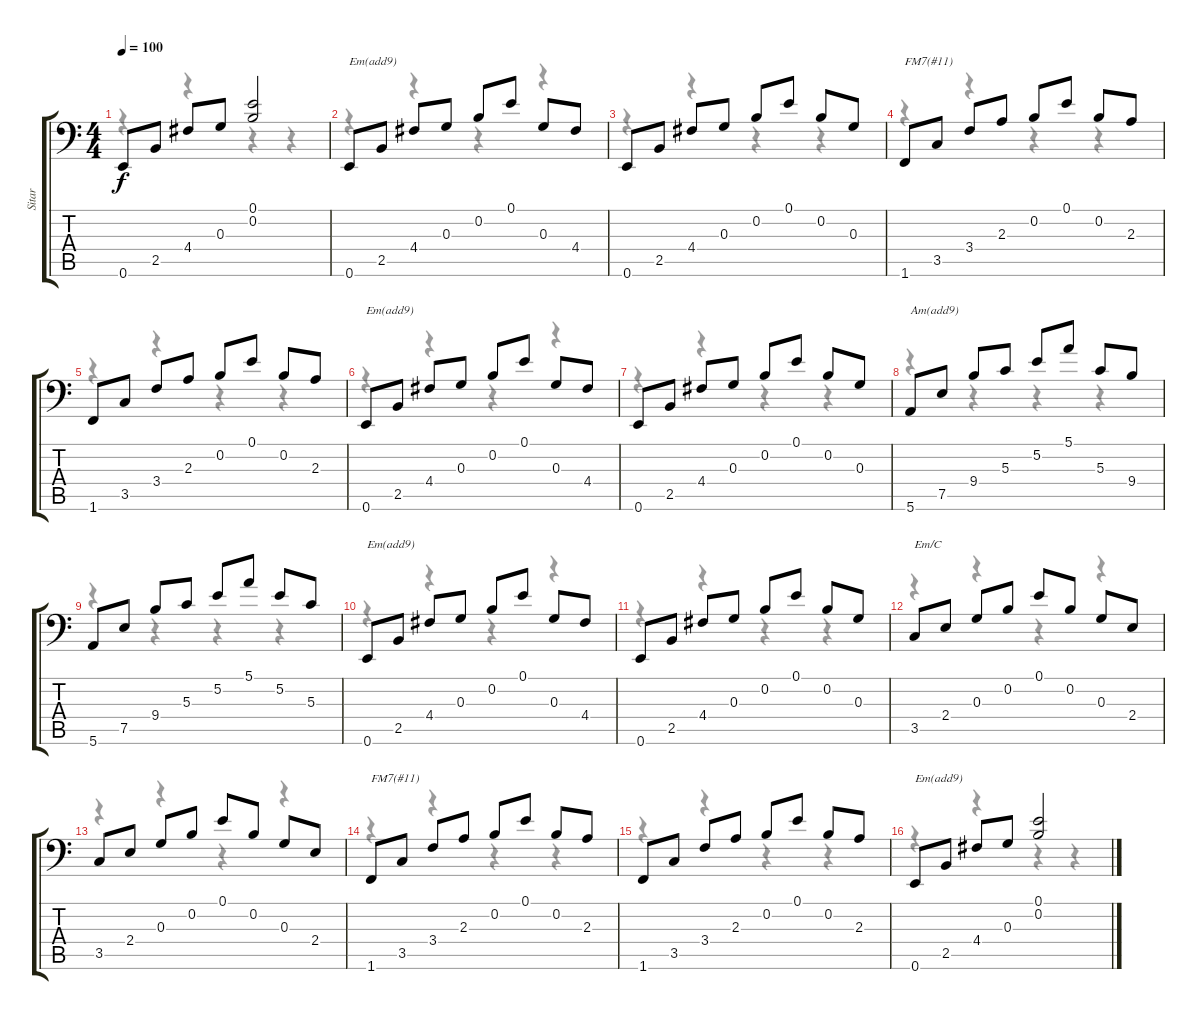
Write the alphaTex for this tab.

\track ("Sitar" "Sitar") {instrument sitar}
\staff {score tabs}
\tuning (E4 B3 G3 D3 A2 E2) {hide}
\voice
\ts (4 4)
\tempo 100
\clef f4
\ks c
0.6.8{dy f} 2.5.8 4.4.8 0.3.8 (0.1 0.2).2 |
0.6.8{txt "Em(add9)"} 2.5.8 4.4.8 0.3.8 0.2.8 0.1.8 0.3.8 4.4.8 |
0.6.8 2.5.8 4.4.8 0.3.8 0.2.8 0.1.8 0.2.8 0.3.8 |
1.6.8{txt "FM7(#11)"} 3.5.8 3.4.8 2.3.8 0.2.8 0.1.8 0.2.8 2.3.8 |
1.6.8 3.5.8 3.4.8 2.3.8 0.2.8 0.1.8 0.2.8 2.3.8 |
0.6.8{txt "Em(add9)"} 2.5.8 4.4.8 0.3.8 0.2.8 0.1.8 0.3.8 4.4.8 |
0.6.8 2.5.8 4.4.8 0.3.8 0.2.8 0.1.8 0.2.8 0.3.8 |
5.6.8{txt "Am(add9)"} 7.5.8 9.4.8 5.3.8 5.2.8 5.1.8 5.3.8 9.4.8 |
5.6.8 7.5.8 9.4.8 5.3.8 5.2.8 5.1.8 5.2.8 5.3.8 |
0.6.8{txt "Em(add9)"} 2.5.8 4.4.8 0.3.8 0.2.8 0.1.8 0.3.8 4.4.8 |
0.6.8 2.5.8 4.4.8 0.3.8 0.2.8 0.1.8 0.2.8 0.3.8 |
3.5.8{txt "Em/C"} 2.4.8 0.3.8 0.2.8 0.1.8 0.2.8 0.3.8 2.4.8 |
3.5.8 2.4.8 0.3.8 0.2.8 0.1.8 0.2.8 0.3.8 2.4.8 |
1.6.8{txt "FM7(#11)"} 3.5.8 3.4.8 2.3.8 0.2.8 0.1.8 0.2.8 2.3.8 |
1.6.8 3.5.8 3.4.8 2.3.8 0.2.8 0.1.8 0.2.8 2.3.8 |
0.6.8{txt "Em(add9)"} 2.5.8 4.4.8 0.3.8 (0.1 0.2).2
\voice
\clef f4
\ottava regular
\simile none
\ks c
r.4{dy f} r.4 r.4 r.4 |
r.4 r.4 r.4 r.4 |
r.4 r.4 r.4 r.4 |
r.4 r.4 r.4 r.4 |
r.4 r.4 r.4 r.4 |
r.4 r.4 r.4 r.4 |
r.4 r.4 r.4 r.4 |
r.4 r.4 r.4 r.4 |
r.4 r.4 r.4 r.4 |
r.4 r.4 r.4 r.4 |
r.4 r.4 r.4 r.4 |
r.4 r.4 r.4 r.4 |
r.4 r.4 r.4 r.4 |
r.4 r.4 r.4 r.4 |
r.4 r.4 r.4 r.4 |
r.4 r.4 r.4 r.4
